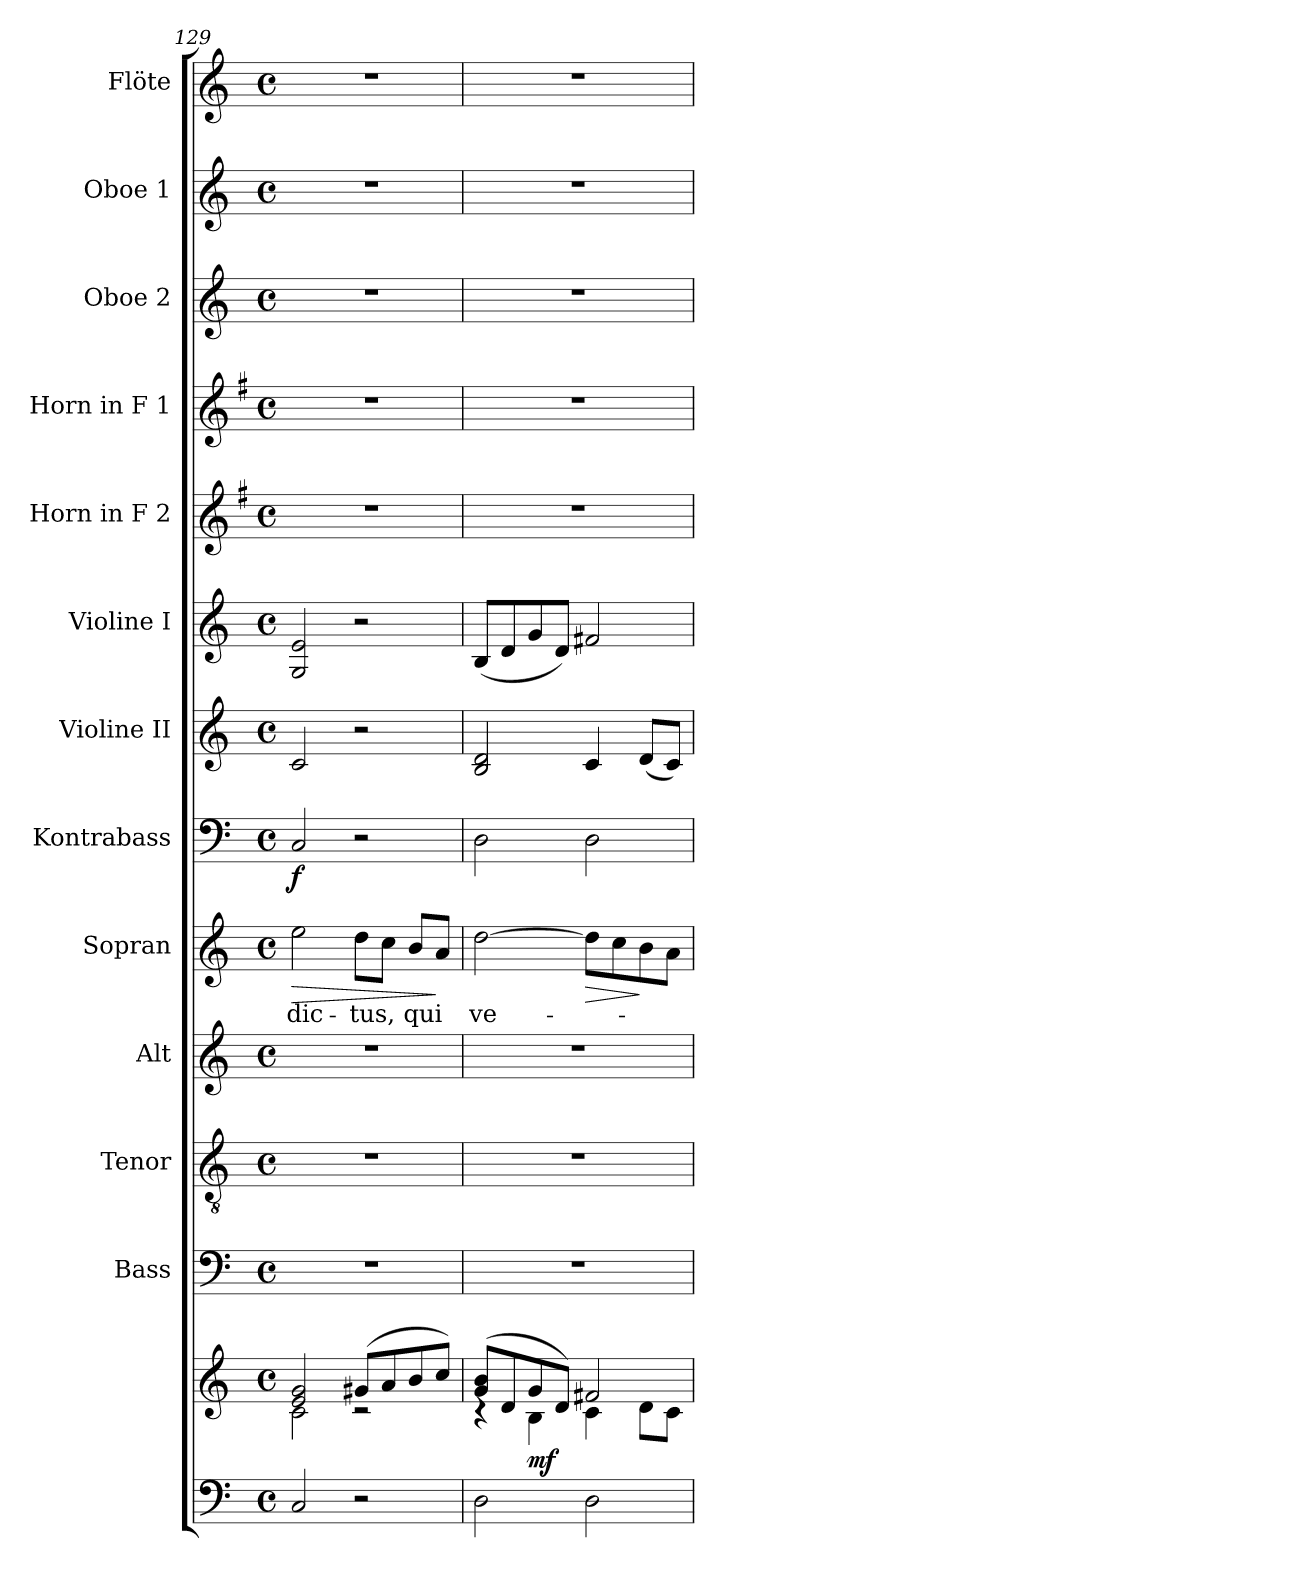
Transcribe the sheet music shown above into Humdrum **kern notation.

**kern	**kern	**dynam	**kern	**kern	**kern	**kern	**text	**dynam	**kern	**dynam	**kern	**kern	**kern	**kern	**kern	**kern	**kern
*part13	*part13	*part13	*part12	*part11	*part10	*part9	*part9	*part9	*part8	*part8	*part7	*part6	*part5	*part4	*part3	*part2	*part1
*staff14	*staff13	*staff13/14	*staff12	*staff11	*staff10	*staff9	*staff9	*staff9	*staff8	*staff8	*staff7	*staff6	*staff5	*staff4	*staff3	*staff2	*staff1
*	*	*	*I"Bass	*I"Tenor	*I"Alt	*I"Sopran	*	*	*I"Kontrabass	*	*I"Violine II	*I"Violine I	*I"Horn in F 2	*I"Horn in F 1	*I"Oboe 2	*I"Oboe 1	*I"Flöte
*	*	*	*I'B.	*I'T.	*I'A.	*I'S.	*	*	*I'Kb.	*	*I'Vl. II	*I'Vl. I	*	*	*I'Ob. 2	*I'Ob. 1	*I'Fl.
*clefF4	*clefG2	*	*clefF4	*clefGv2	*clefG2	*clefG2	*	*	*clefF4	*	*clefG2	*clefG2	*clefG2	*clefG2	*clefG2	*clefG2	*clefG2
*	*	*	*	*	*	*	*	*	*ITrd7c12	*	*	*	*ITrd4c7	*ITrd4c7	*	*	*
*k[]	*k[]	*	*k[]	*k[]	*k[]	*k[]	*	*	*k[]	*	*k[]	*k[]	*k[]	*k[]	*k[]	*k[]	*k[]
*C:	*C:	*	*C:	*C:	*C:	*C:	*	*	*C:	*	*C:	*C:	*C:	*C:	*C:	*C:	*C:
*M4/4	*M4/4	*	*M4/4	*M4/4	*M4/4	*M4/4	*	*	*M4/4	*	*M4/4	*M4/4	*M4/4	*M4/4	*M4/4	*M4/4	*M4/4
*met(c)	*met(c)	*	*met(c)	*met(c)	*met(c)	*met(c)	*	*	*met(c)	*	*met(c)	*met(c)	*met(c)	*met(c)	*met(c)	*met(c)	*met(c)
=129	=129	=129	=129	=129	=129	=129	=129	=129	=129	=129	=129	=129	=129	=129	=129	=129	=129
*	*^	*	*	*	*	*	*	*	*	*	*	*	*	*	*	*	*
!	!	!	!	!	!	!	!	!LO:LY:b	!LO:HP:b	!	!LO:DY:b	!	!	!	!	!	!	!
2C/	2e/ 2g/	2c\	.	1r	1r	1r	2ee\	-dic-	>	2CC/	f	2c/	2G/ 2e/	1r	1r	1r	1r	1r
!	!	!	!	!	!	!	!	!LO:LY:b	!	!	!	!	!	!	!	!	!	!
2r	(>8g#X/L	2rc	.	.	.	.	8dd\L	-tus,	.	2r	.	2r	2r	.	.	.	.	.
.	8a/	.	.	.	.	.	8cc\J	.	.	.	.	.	.	.	.	.	.	.
!	!	!	!	!	!	!	!	!LO:LY:b	!	!	!	!	!	!	!	!	!	!
.	8b/	.	.	.	.	.	8b/L	qui	.	.	.	.	.	.	.	.	.	.
.	8cc/J)	.	.	.	.	.	8a/J	.	]	.	.	.	.	.	.	.	.	.
=130	=130	=130	=130	=130	=130	=130	=130	=130	=130	=130	=130	=130	=130	=130	=130	=130	=130	=130
!	!	!	!	!	!	!	!	!LO:LY:b	!	!	!	!	!	!	!	!	!	!
2D\	(>8g/ 8b/L	4rB	.	1r	1r	1r	[2dd\	ve-	.	2DD\	.	2B/ 2d/	(<8B/L	1r	1r	1r	1r	1r
.	8d/	.	.	.	.	.	.	.	.	.	.	.	8d/	.	.	.	.	.
!	!	!	!LO:DY:b	!	!	!	!	!	!	!	!	!	!	!	!	!	!	!
.	8g/	4B\	mf	.	.	.	.	.	.	.	.	.	8g/	.	.	.	.	.
.	8d/J)	.	.	.	.	.	.	.	.	.	.	.	8d/J)	.	.	.	.	.
!	!	!	!	!	!	!	!	!	!LO:HP:b	!	!	!	!	!	!	!	!	!
2D\	2f#X/	4c\	.	.	.	.	8dd\L]	.	>	2DD\	.	4c/	2f#X/	.	.	.	.	.
.	.	.	.	.	.	.	8cc\	.	.	.	.	.	.	.	.	.	.	.
.	.	8d\L	.	.	.	.	8b\	.	]	.	.	(<8d/L	.	.	.	.	.	.
.	.	8c\J	.	.	.	.	8a\J	.	.	.	.	8c/J)	.	.	.	.	.	.
*	*v	*v	*	*	*	*	*	*	*	*	*	*	*	*	*	*	*	*
=	=	=	=	=	=	=	=	=	=	=	=	=	=	=	=	=	=
*-	*-	*-	*-	*-	*-	*-	*-	*-	*-	*-	*-	*-	*-	*-	*-	*-	*-
